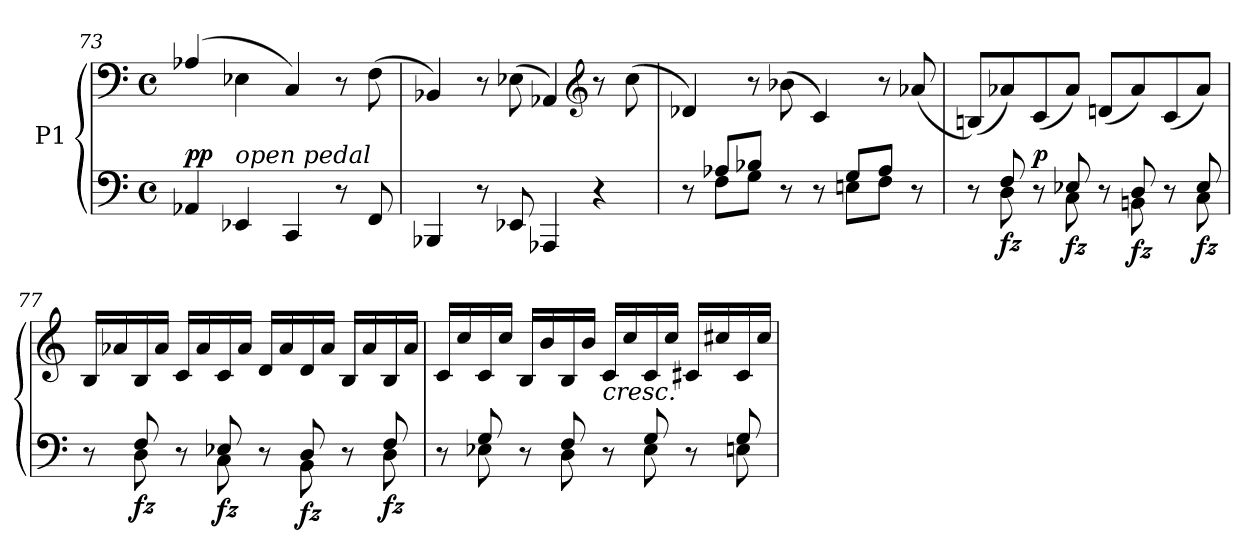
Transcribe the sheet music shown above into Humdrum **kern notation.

**kern	**kern	**dynam
*part1	*part1	*part1
*staff2	*staff1	*staff1/2
*I"P1	*	*
*clefF4	*clefF4	*
*k[]	*k[]	*
*M4/4	*M4/4	*
*met(c)	*met(c)	*
=73	=73	=73
!	!	!LO:DY:a=2
4AA-X/	(4A-X/	pp
!LO:TX:a:i:t=open pedal	!	!
4EE-X/	4E-X\	.
4CC/	4C/)	.
8r	8r	.
8FF/	(8F\	.
!!LO:LB:g=z
=74	=74	=74
4BBB-X/	4BB-X/)	.
8r	8r	.
8EE-X/	(8E-X\	.
4AAA-X/	4AA-X/)	.
*	*clefG2	*
4r	8r	.
.	(8cc\	.
=75	=75	=75
*^	*	*
8r	8ryy	4d-X/)	.
8A-X/L	8F\L	.	.
8B-X/J	8G\J	8r	.
8r	4ryy	(8b-X\	.
8r	.	4c/)	.
8G/L	8En\L	.	.
8A-/J	8F\J	8r	.
8r	8ryy	(8a-X/	.
=76	=76	=76	=76
8r	8ryy	(8Bn/L)	.
!	!	!	!LO:DY:b=2
8F/	8D\	8a-X/)	fz
!	!	!	!LO:DY:a=2
8r	8ryy	(8c/	p
!	!	!	!LO:DY:b=2
8E-X/	8C\	8a-/J)	fz
8r	8ryy	(8dn/L	.
!	!	!	!LO:DY:b=2
8D/	8BBn\	8a-/)	fz
8r	8ryy	(8c/	.
!	!	!	!LO:DY:b=2
8E-/	8C\	8a-/J)	fz
!!LO:PB:g=z
=77	=77	=77	=77
8r	8ryy	16B/LL	.
.	.	16a-X/	.
!	!	!	!LO:DY:b=2
8F/	8D\	16B/	fz
.	.	16a-/JJ	.
8r	8ryy	16c/LL	.
.	.	16a-/	.
!	!	!	!LO:DY:b=2
8E-X/	8C\	16c/	fz
.	.	16a-/JJ	.
8r	8ryy	16d/LL	.
.	.	16a-/	.
!	!	!	!LO:DY:b=2
8D/	8BB\	16d/	fz
.	.	16a-/JJ	.
8r	8ryy	16B/LL	.
.	.	16a-/	.
!	!	!	!LO:DY:b=2
8F/	8D\	16B/	fz
.	.	16a-/JJ	.
!!LO:LB:g=z
=78	=78	=78	=78
8r	8ryy	16c/LL	.
.	.	16cc/	.
8G/	8E-X\	16c/	.
.	.	16cc/JJ	.
8r	8ryy	16B/LL	.
.	.	16b/	.
8F/	8D\	16B/	.
.	.	16b/JJ	.
!LO:TX:a:i:t=cresc.	!	!	!
8r	8ryy	16c/LL	.
.	.	16cc/	.
8G/	8E-\	16c/	.
.	.	16cc/JJ	.
8r	8ryy	16c#X/LL	.
.	.	16cc#X/	.
8G/	8En\	16c#/	.
.	.	16cc#/JJ	.
*v	*v	*	*
=	=	=
*-	*-	*-
